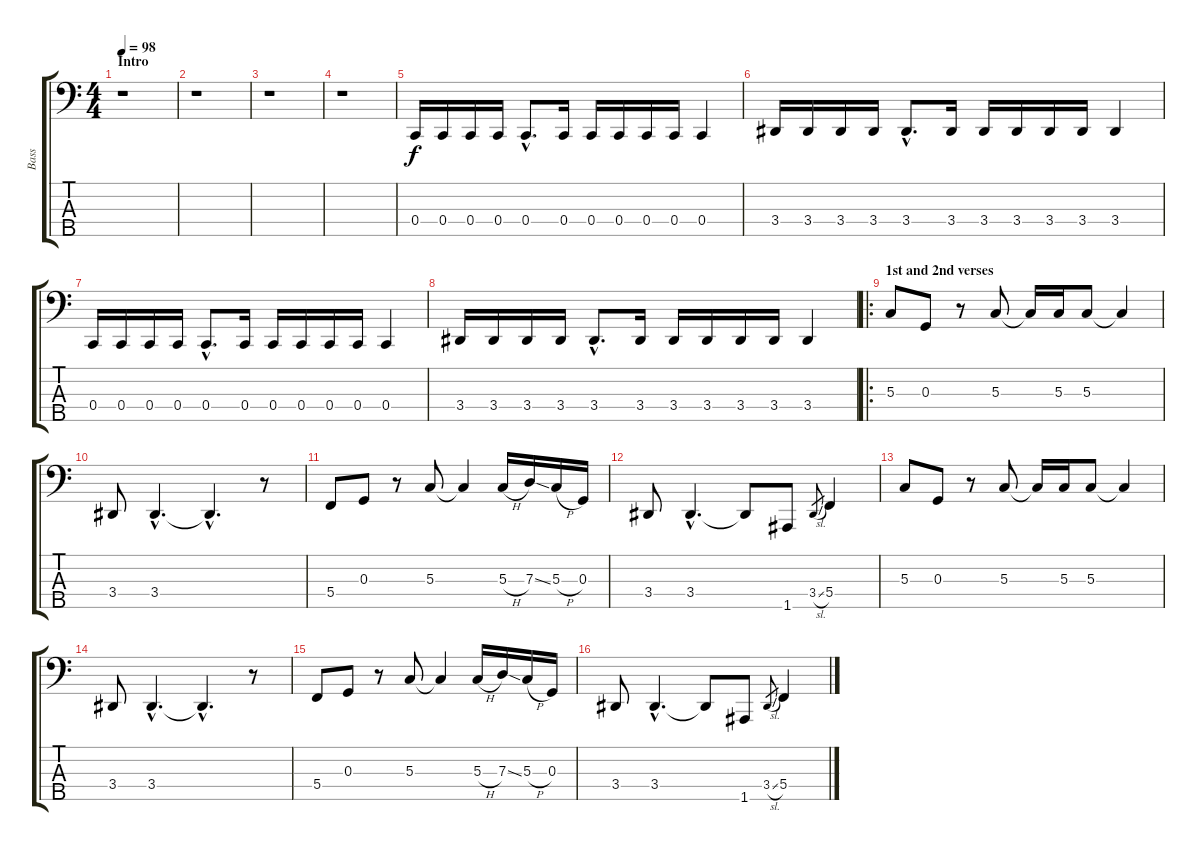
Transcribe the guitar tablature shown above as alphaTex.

\track ("Bass" "Bass") {instrument electricbassfinger}
\staff {score tabs}
\tuning (F2 C2 G1 C1 A0) {hide}
\ts (4 4)
\section ("" "Intro")
\tempo 98
\clef f4
\ks c
r.1{dy f instrument electricbassfinger} |
r.1 |
r.1 |
r.1 |
0.4.16 0.4.16 0.4.16 0.4.16 0.4{hac}.8{d} 0.4.16 0.4.16 0.4.16 0.4.16 0.4.16 0.4.4 |
3.4.16 3.4.16 3.4.16 3.4.16 3.4{hac}.8{d} 3.4.16 3.4.16 3.4.16 3.4.16 3.4.16 3.4.4 |
0.4.16 0.4.16 0.4.16 0.4.16 0.4{hac}.8{d} 0.4.16 0.4.16 0.4.16 0.4.16 0.4.16 0.4.4 |
3.4.16 3.4.16 3.4.16 3.4.16 3.4{hac}.8{d} 3.4.16 3.4.16 3.4.16 3.4.16 3.4.16 3.4.4 |
\ro
\section ("" "1st and 2nd verses")
5.3.8 0.3.8 r.8 5.3.8 5.3{t}.16 5.3.16 5.3.8 5.3{t}.4 |
3.4.8 3.4{hac}.4{d} 3.4{hac t}.4{d} r.8 |
5.4.8 0.3.8 r.8 5.3.8 5.3{t}.4 5.3{h}.16 7.3{ss}.16 5.3{h}.16 0.3.16 |
3.4.8 3.4{hac}.4{d} 3.4{t}.8 1.5.8 3.4{sl}.8{gr} 5.4.4 |
5.3.8 0.3.8 r.8 5.3.8 5.3{t}.16 5.3.16 5.3.8 5.3{t}.4 |
3.4.8 3.4{hac}.4{d} 3.4{hac t}.4{d} r.8 |
5.4.8 0.3.8 r.8 5.3.8 5.3{t}.4 5.3{h}.16 7.3{ss}.16 5.3{h}.16 0.3.16 |
3.4.8 3.4{hac}.4{d} 3.4{t}.8 1.5.8 3.4{sl}.8{gr} 5.4.4
